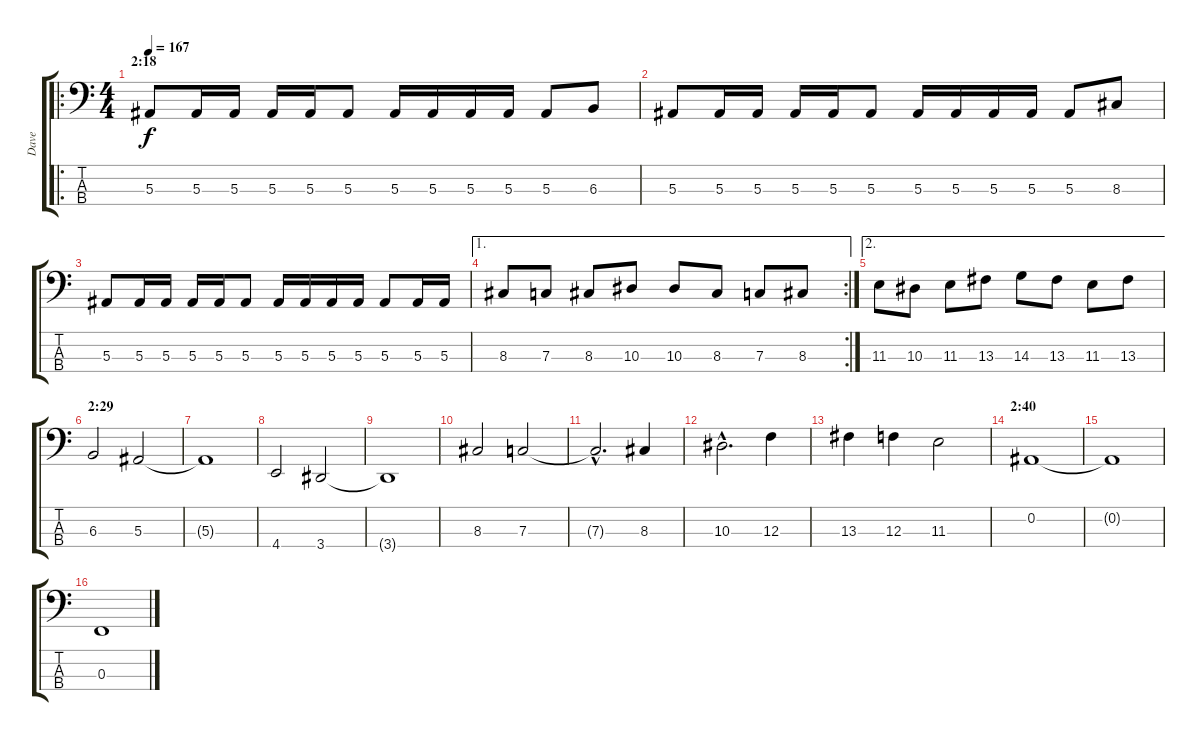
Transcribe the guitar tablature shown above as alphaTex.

\track ("Dave" "Dave") {instrument electricbasspick}
\staff {score tabs}
\tuning (Eb2 Bb1 F1 C1) {hide}
\ro
\ts (4 4)
\section ("" "2:18")
\tempo 167
\clef f4
\ks c
5.3.8{dy f} 5.3.16 5.3.16 5.3.16 5.3.16 5.3.8 5.3.16 5.3.16 5.3.16 5.3.16 5.3.8 6.3.8 |
5.3.8 5.3.16 5.3.16 5.3.16 5.3.16 5.3.8 5.3.16 5.3.16 5.3.16 5.3.16 5.3.8 8.3.8 |
5.3.8 5.3.16 5.3.16 5.3.16 5.3.16 5.3.8 5.3.16 5.3.16 5.3.16 5.3.16 5.3.8 5.3.16 5.3.16 |
\ae 1
\rc 2
8.3.8 7.3.8 8.3.8 10.3.8 10.3.8 8.3.8 7.3.8 8.3.8 |
\ae 2
11.3.8 10.3.8 11.3.8 13.3.8 14.3.8 13.3.8 11.3.8 13.3.8 |
\section ("" "2:29")
6.3.2 5.3.2 |
5.3{t}.1 |
4.4.2 3.4.2 |
3.4{t}.1 |
8.3.2 7.3.2 |
7.3{hac t}.2{d} 8.3.4 |
10.3{hac}.2{d} 12.3.4 |
13.3.4 12.3.4 11.3.2 |
\section ("" "2:40")
0.2.1 |
0.2{t}.1 |
0.3.1
